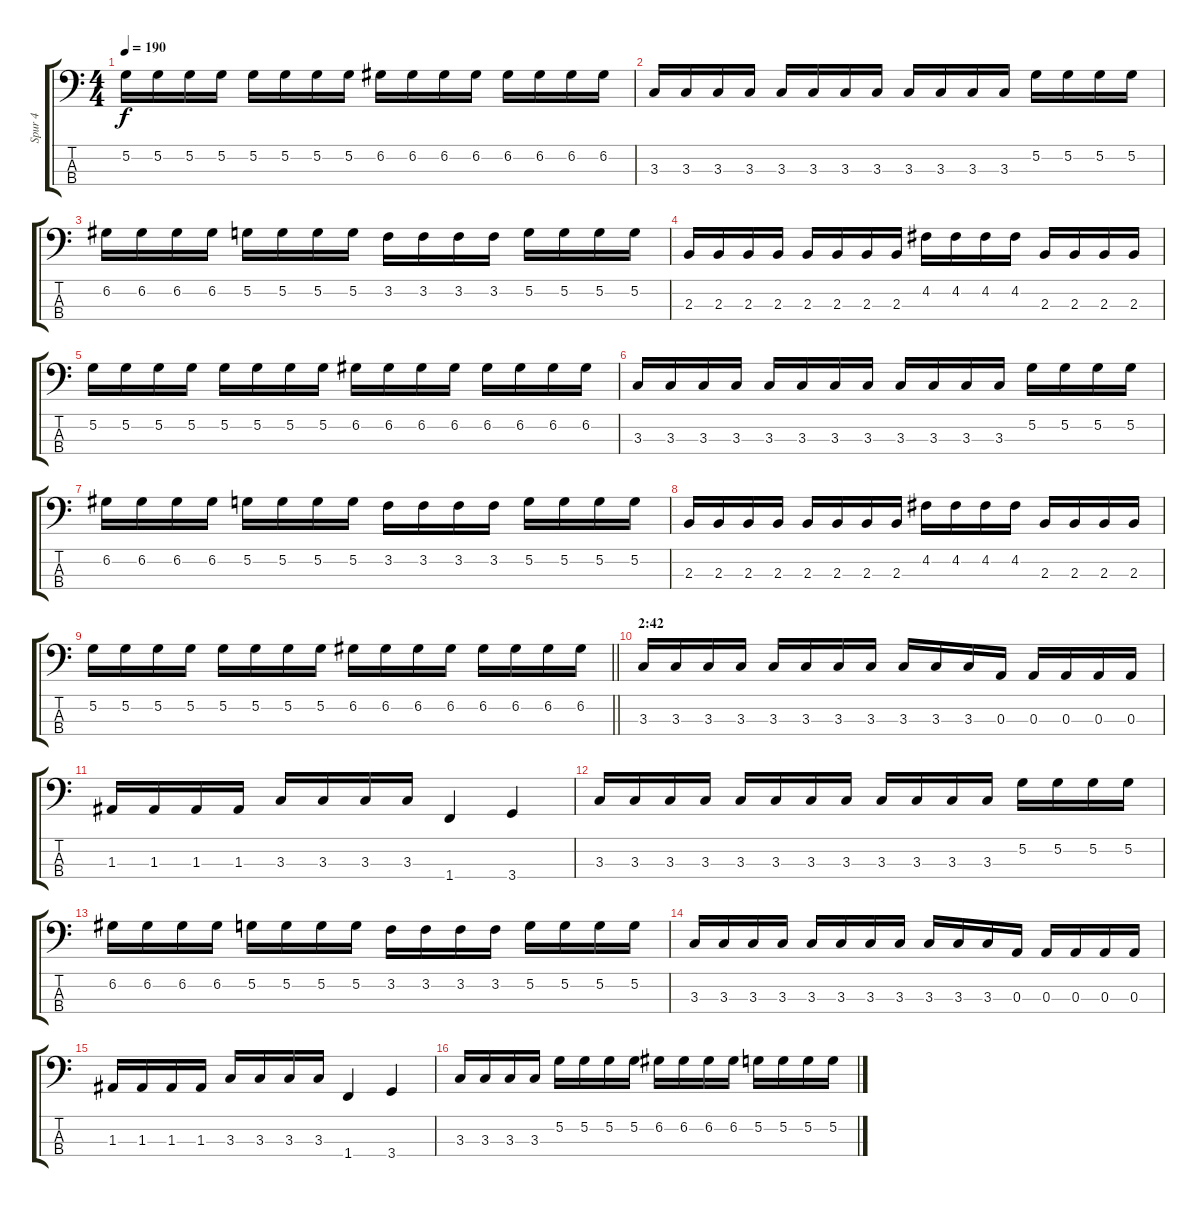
\track ("Spur 4" "Spur 4") {instrument electricbassfinger}
\staff {score tabs}
\tuning (G2 D2 A1 E1) {hide}
\ts (4 4)
\tempo 190
\clef f4
\ks c
5.2.16{dy f} 5.2.16 5.2.16 5.2.16 5.2.16 5.2.16 5.2.16 5.2.16 6.2.16 6.2.16 6.2.16 6.2.16 6.2.16 6.2.16 6.2.16 6.2.16 |
3.3.16 3.3.16 3.3.16 3.3.16 3.3.16 3.3.16 3.3.16 3.3.16 3.3.16 3.3.16 3.3.16 3.3.16 5.2.16 5.2.16 5.2.16 5.2.16 |
6.2.16 6.2.16 6.2.16 6.2.16 5.2.16 5.2.16 5.2.16 5.2.16 3.2.16 3.2.16 3.2.16 3.2.16 5.2.16 5.2.16 5.2.16 5.2.16 |
2.3.16 2.3.16 2.3.16 2.3.16 2.3.16 2.3.16 2.3.16 2.3.16 4.2.16 4.2.16 4.2.16 4.2.16 2.3.16 2.3.16 2.3.16 2.3.16 |
5.2.16 5.2.16 5.2.16 5.2.16 5.2.16 5.2.16 5.2.16 5.2.16 6.2.16 6.2.16 6.2.16 6.2.16 6.2.16 6.2.16 6.2.16 6.2.16 |
3.3.16 3.3.16 3.3.16 3.3.16 3.3.16 3.3.16 3.3.16 3.3.16 3.3.16 3.3.16 3.3.16 3.3.16 5.2.16 5.2.16 5.2.16 5.2.16 |
6.2.16 6.2.16 6.2.16 6.2.16 5.2.16 5.2.16 5.2.16 5.2.16 3.2.16 3.2.16 3.2.16 3.2.16 5.2.16 5.2.16 5.2.16 5.2.16 |
2.3.16 2.3.16 2.3.16 2.3.16 2.3.16 2.3.16 2.3.16 2.3.16 4.2.16 4.2.16 4.2.16 4.2.16 2.3.16 2.3.16 2.3.16 2.3.16 |
\barLineRight lightlight
5.2.16 5.2.16 5.2.16 5.2.16 5.2.16 5.2.16 5.2.16 5.2.16 6.2.16 6.2.16 6.2.16 6.2.16 6.2.16 6.2.16 6.2.16 6.2.16 |
\section ("" "2:42")
3.3.16 3.3.16 3.3.16 3.3.16 3.3.16 3.3.16 3.3.16 3.3.16 3.3.16 3.3.16 3.3.16 0.3.16 0.3.16 0.3.16 0.3.16 0.3.16 |
1.3.16 1.3.16 1.3.16 1.3.16 3.3.16 3.3.16 3.3.16 3.3.16 1.4.4 3.4.4 |
3.3.16 3.3.16 3.3.16 3.3.16 3.3.16 3.3.16 3.3.16 3.3.16 3.3.16 3.3.16 3.3.16 3.3.16 5.2.16 5.2.16 5.2.16 5.2.16 |
6.2.16 6.2.16 6.2.16 6.2.16 5.2.16 5.2.16 5.2.16 5.2.16 3.2.16 3.2.16 3.2.16 3.2.16 5.2.16 5.2.16 5.2.16 5.2.16 |
3.3.16 3.3.16 3.3.16 3.3.16 3.3.16 3.3.16 3.3.16 3.3.16 3.3.16 3.3.16 3.3.16 0.3.16 0.3.16 0.3.16 0.3.16 0.3.16 |
1.3.16 1.3.16 1.3.16 1.3.16 3.3.16 3.3.16 3.3.16 3.3.16 1.4.4 3.4.4 |
3.3.16 3.3.16 3.3.16 3.3.16 5.2.16 5.2.16 5.2.16 5.2.16 6.2.16 6.2.16 6.2.16 6.2.16 5.2.16 5.2.16 5.2.16 5.2.16
